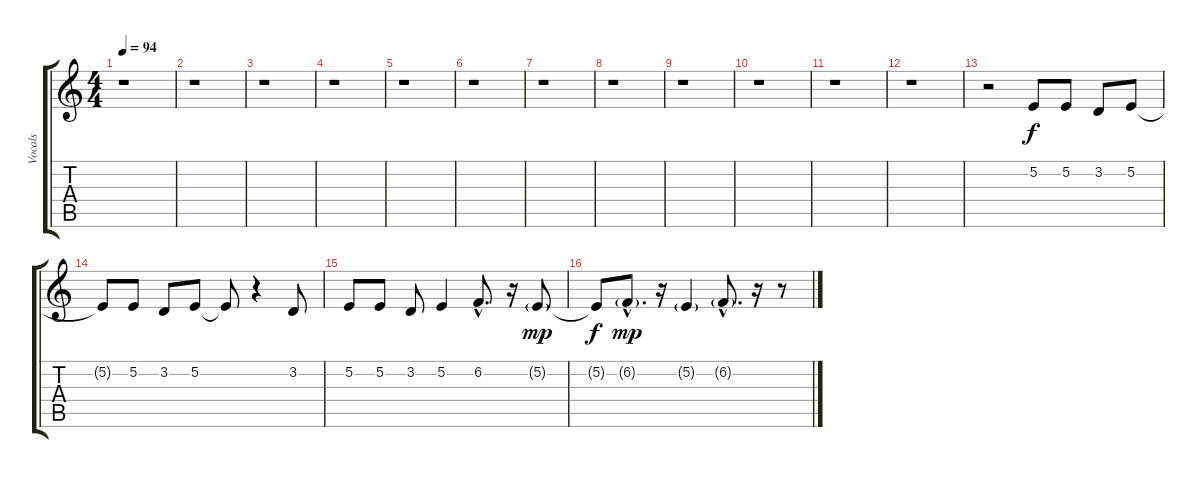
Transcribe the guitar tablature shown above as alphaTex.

\track ("Vocals" "Vocals") {instrument violin}
\staff {score tabs}
\tuning (E4 B3 G3 D3 A2 D2) {hide}
\ts (4 4)
\tempo 94
\clef g2
\ks c
r.1{dy f instrument violin} |
r.1 |
r.1 |
r.1 |
r.1 |
r.1 |
r.1 |
r.1 |
r.1 |
r.1 |
r.1 |
r.1 |
r.2 5.2.8 5.2.8 3.2.8 5.2.8 |
5.2{t}.8 5.2.8 3.2.8 5.2.8 5.2{t}.8 r.4 3.2.8 |
5.2.8 5.2.8 3.2.8 5.2.4 6.2{hac}.8{d} r.16 5.2{g}.8{dy mp} |
5.2{t}.8{dy f} 6.2{g hac}.8{d dy mp} r.16 5.2{g}.4 6.2{g hac}.8{d} r.16 r.8
